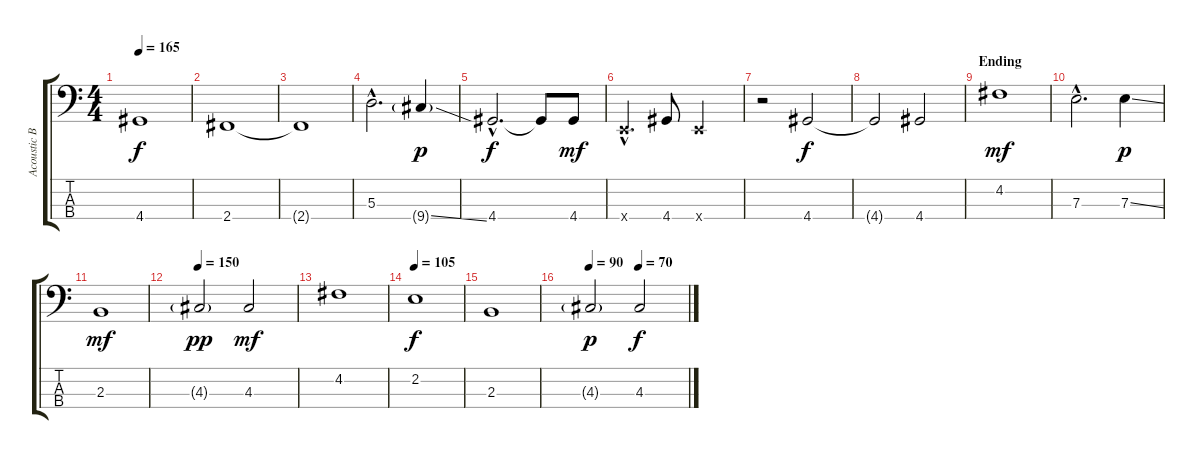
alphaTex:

\track ("Acoustic Bass" "Acoustic B") {instrument acousticbass}
\staff {score tabs}
\tuning (G2 D2 A1 E1) {hide}
\ts (4 4)
\tempo 165
\clef f4
\ks c
4.4.1{dy f} |
2.4.1 |
2.4{t}.1 |
5.3{hac}.2{d} 9.4{ss g}.4{dy p} |
4.4{hac}.2{d dy f} 4.4{t}.8 4.4.8{dy mf} |
0.4{hac x}.4{d} 4.4.8 0.4{x}.2 |
r.2 4.4.2{dy f} |
4.4{t}.2 4.4.2 |
\section ("" "Ending")
4.2.1{dy mf} |
7.3{hac}.2{d} 7.3{ss}.4{dy p} |
2.3.1{dy mf} |
\tempo 150
4.3{g}.2{dy pp} 4.3.2{dy mf} |
4.2.1 |
\tempo 105
2.2.1{dy f} |
2.3.1 |
\tempo 90
\tempo (70 0.5)
4.3{g}.2{dy p} 4.3.2{dy f}
